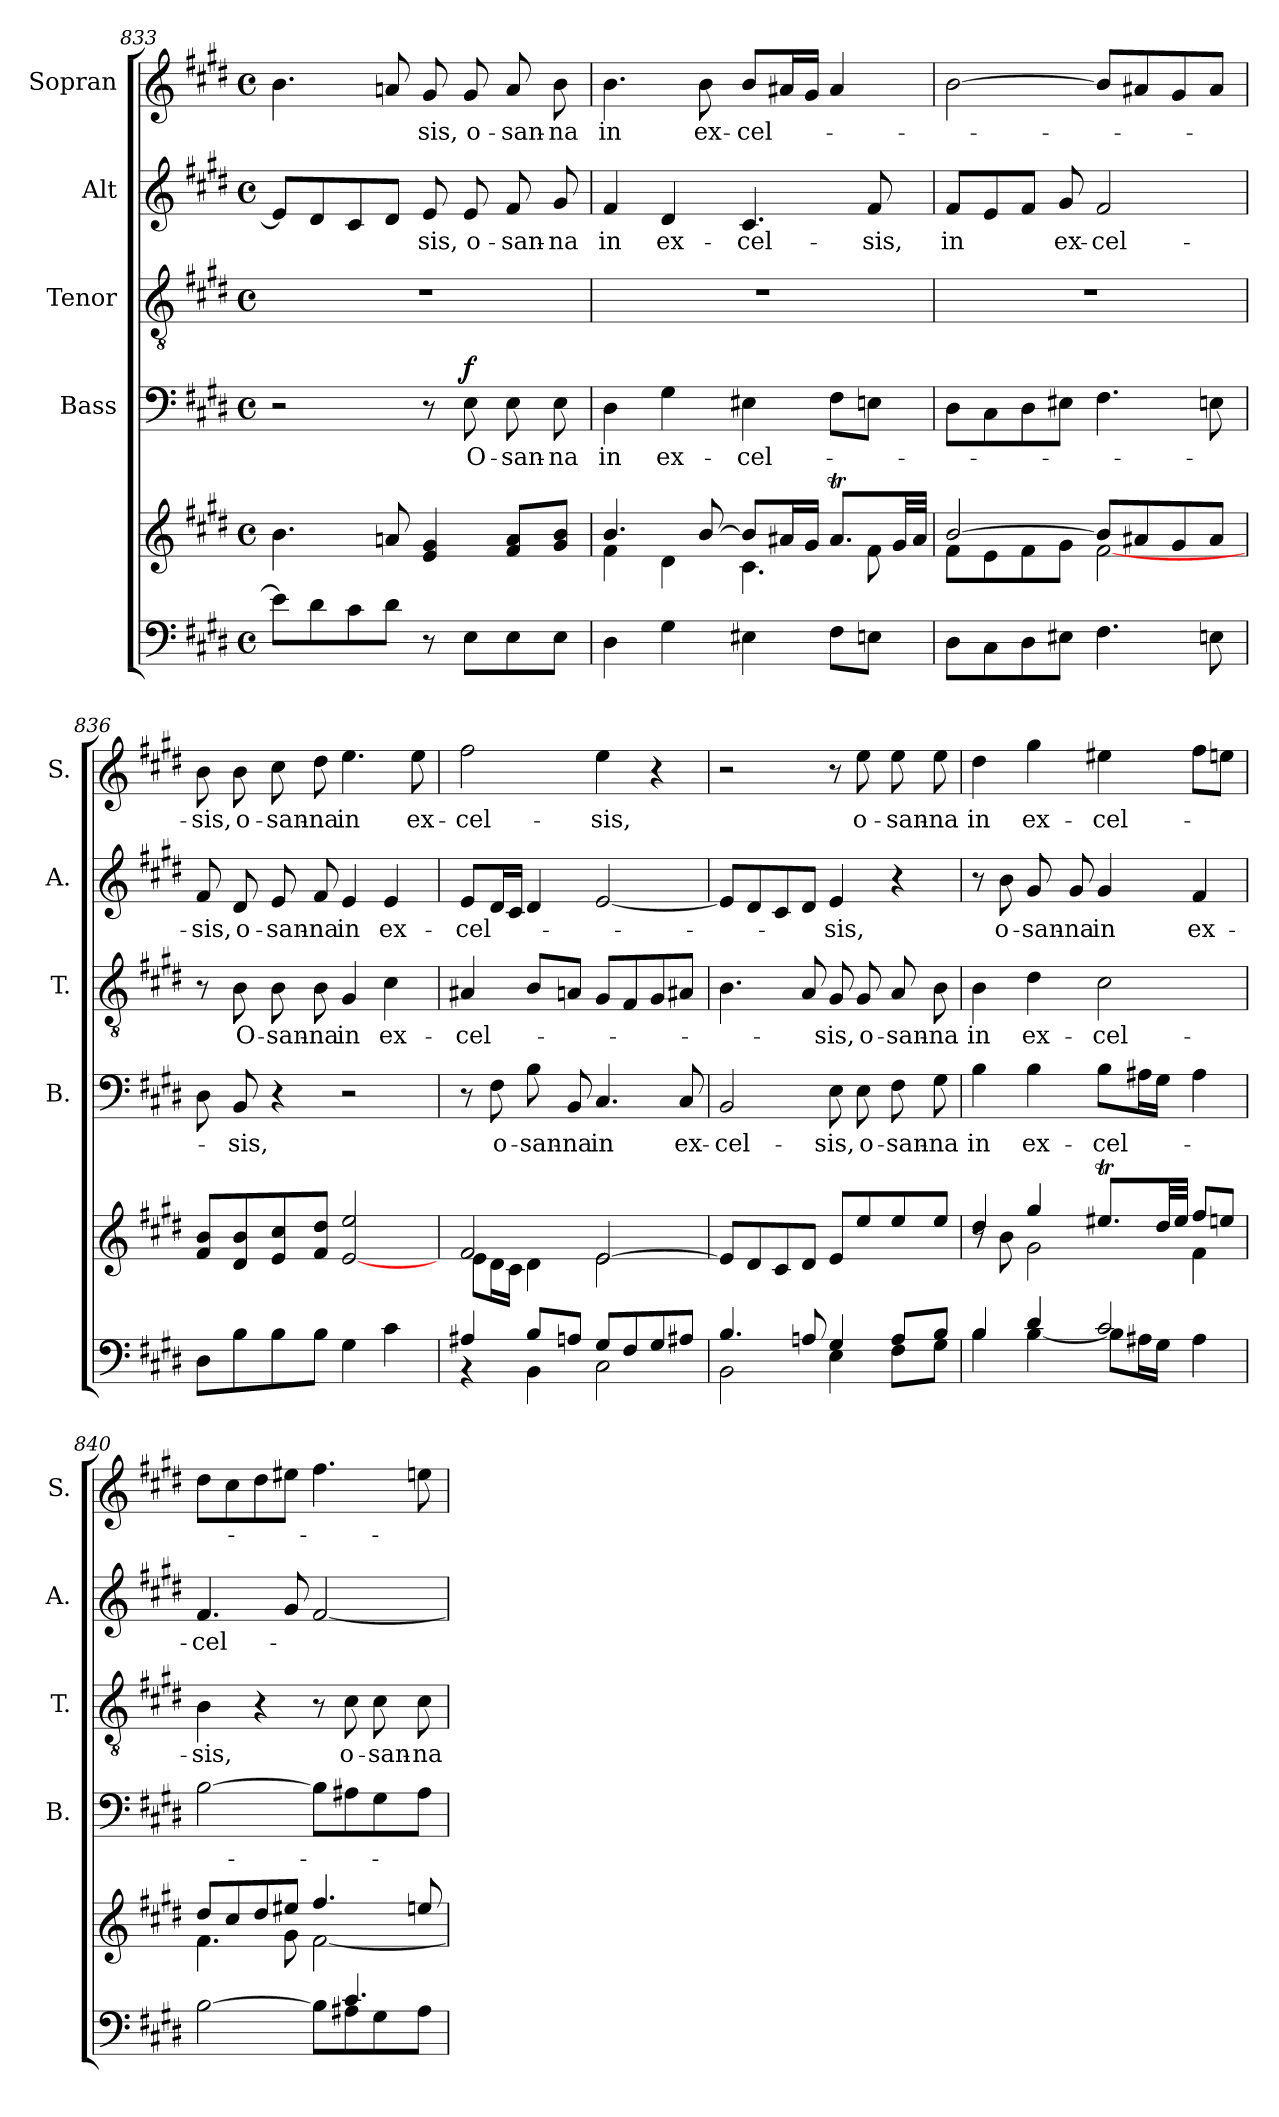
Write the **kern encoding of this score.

**kern	**kern	**kern	**text	**dynam	**kern	**text	**kern	**text	**kern	**text
*part5	*part5	*part4	*part4	*part4	*part3	*part3	*part2	*part2	*part1	*part1
*staff6	*staff5	*staff4	*staff4	*staff4	*staff3	*staff3	*staff2	*staff2	*staff1	*staff1
*	*	*I"Bass	*	*	*I"Tenor	*	*I"Alt	*	*I"Sopran	*
*	*	*I'B.	*	*	*I'T.	*	*I'A.	*	*I'S.	*
*clefF4	*clefG2	*clefF4	*	*	*clefGv2	*	*clefG2	*	*clefG2	*
*k[f#c#g#d#]	*k[f#c#g#d#]	*k[f#c#g#d#]	*	*	*k[f#c#g#d#]	*	*k[f#c#g#d#]	*	*k[f#c#g#d#]	*
*E:	*E:	*E:	*	*	*E:	*	*E:	*	*E:	*
*M4/4	*M4/4	*M4/4	*	*	*M4/4	*	*M4/4	*	*M4/4	*
*met(c)	*met(c)	*met(c)	*	*	*met(c)	*	*met(c)	*	*met(c)	*
=833	=833	=833	=833	=833	=833	=833	=833	=833	=833	=833
8e\L]	4.b\	2r	.	.	1r	.	8e/L]	.	4.b\	.
8d#\	.	.	.	.	.	.	8d#/	.	.	.
8c#\	.	.	.	.	.	.	8c#/	.	.	.
8d#\J	8an/	.	.	.	.	.	8d#/J	.	8an/	.
!	!	!	!	!	!	!	!	!LO:LY:b	!	!LO:LY:b
8r	4e/ 4g#/	8r	.	.	.	.	8e/	-sis,	8g#/	-sis,
!	!	!	!LO:LY:b	!LO:DY:a	!	!	!	!LO:LY:b	!	!LO:LY:b
8E\L	.	8E\	O-	f	.	.	8e/	o-	8g#/	o-
!	!	!	!LO:LY:b	!	!	!	!	!LO:LY:b	!	!LO:LY:b
8E\	8f#/ 8a/L	8E\	-san-	.	.	.	8f#/	-san-	8a/	-san-
!	!	!	!LO:LY:b	!	!	!	!	!LO:LY:b	!	!LO:LY:b
8E\J	8g#/ 8b/J	8E\	-na	.	.	.	8g#/	-na	8b\	-na
=834	=834	=834	=834	=834	=834	=834	=834	=834	=834	=834
*	*^	*	*	*	*	*	*	*	*	*
!	!	!	!	!LO:LY:b	!	!	!	!	!LO:LY:b	!	!LO:LY:b
4D#\	4.b/	4f#\	4D#\	in	.	1r	.	4f#/	in	4.b\	in
!	!	!	!	!LO:LY:b	!	!	!	!	!LO:LY:b	!	!
4G#\	.	4d#\	4G#\	ex-	.	.	.	4d#/	ex-	.	.
!	!	!	!	!	!	!	!	!	!	!	!LO:LY:b
.	[>8b/	.	.	.	.	.	.	.	.	8b\	ex-
!	!	!	!	!LO:LY:b	!	!	!	!	!LO:LY:b	!	!LO:LY:b
4E#X\	8b/L]	4.c#\	4E#X\	-cel-	.	.	.	4.c#/	-cel-	8b/L	-cel-
.	16a#X/L	.	.	.	.	.	.	.	.	16a#X/L	.
.	16g#/JJ	.	.	.	.	.	.	.	.	16g#/JJ	.
8F#\L	8.a#t/L	.	8F#\L	.	.	.	.	.	.	4a#/	.
!	!	!	!	!	!	!	!	!	!LO:LY:b	!	!
8En\J	.	8f#\	8En\J	.	.	.	.	8f#/	-sis,	.	.
.	32g#/LL	.	.	.	.	.	.	.	.	.	.
.	32a#/JJJ	.	.	.	.	.	.	.	.	.	.
!!LO:PB:g=z
=835	=835	=835	=835	=835	=835	=835	=835	=835	=835	=835	=835
!	!	!	!	!	!	!	!	!	!LO:LY:b	!	!
8D#\L	[>2b/	8f#\L	8D#\L	.	.	1r	.	8f#/L	in	[2b\	.
8C#\	.	8e\	8C#\	.	.	.	.	8e/	.	.	.
8D#\	.	8f#\	8D#\	.	.	.	.	8f#/J	.	.	.
!	!	!	!	!	!	!	!	!	!LO:LY:b	!	!
8E#X\J	.	8g#\J	8E#X\J	.	.	.	.	8g#/	ex-	.	.
!	!	!	!	!	!	!	!	!	!LO:LY:b	!	!
4.F#\	8b/L]	[<2f#\	4.F#\	.	.	.	.	2f#/	-cel-	8b/L]	.
.	8a#X/	.	.	.	.	.	.	.	.	8a#X/	.
.	8g#/	.	.	.	.	.	.	.	.	8g#/	.
8En\	8a#/J	.	8En\	.	.	.	.	.	.	8a#/J	.
*	*v	*v	*	*	*	*	*	*	*	*	*
=836	=836	=836	=836	=836	=836	=836	=836	=836	=836	=836
!	!	!	!	!	!	!	!	!LO:LY:b	!	!LO:LY:b
8D#\L	8f#/ 8b/L	8D#\	.	.	8r	.	8f#/	-sis,	8b\	-sis,
!	!	!	!LO:LY:b	!	!	!LO:LY:b	!	!LO:LY:b	!	!LO:LY:b
8B\	8d#/ 8b/	8BB/	-sis,	.	8B\	O-	8d#/	o-	8b\	o-
!	!	!	!	!	!	!LO:LY:b	!	!LO:LY:b	!	!LO:LY:b
8B\	8e/ 8cc#/	4r	.	.	8B\	-san-	8e/	-san-	8cc#\	-san-
!	!	!	!	!	!	!LO:LY:b	!	!LO:LY:b	!	!LO:LY:b
8B\J	8f#/ 8dd#/J	.	.	.	8B\	-na	8f#/	-na	8dd#\	-na
!	!	!	!	!	!	!LO:LY:b	!	!LO:LY:b	!	!LO:LY:b
4G#\	[2e/ 2ee/	2r	.	.	4G#/	in	4e/	in	4.ee\	in
!	!	!	!	!	!	!LO:LY:b	!	!LO:LY:b	!	!
4c#\	.	.	.	.	4c#\	ex-	4e/	ex-	.	.
!	!	!	!	!	!	!	!	!	!	!LO:LY:b
.	.	.	.	.	.	.	.	.	8ee\	ex-
=837	=837	=837	=837	=837	=837	=837	=837	=837	=837	=837
*^	*^	*	*	*	*	*	*	*	*	*
!	!	!	!	!	!	!	!	!LO:LY:b	!	!LO:LY:b	!	!LO:LY:b
4A#X/	4rAA	2f#/	8e\L	8r	.	.	4A#X/	-cel-	8e/L	-cel-	2ff#\	-cel-
!	!	!	!	!	!LO:LY:b	!	!	!	!	!	!	!
.	.	.	16d#\L	8F#\	o-	.	.	.	16d#/L	.	.	.
.	.	.	16c#\JJ	.	.	.	.	.	16c#/JJ	.	.	.
!	!	!	!	!	!LO:LY:b	!	!	!	!	!	!	!
8B/L	4BB\	.	4d#\	8B\	-san-	.	8B/L	.	4d#/	.	.	.
!	!	!	!	!	!LO:LY:b	!	!	!	!	!	!	!
8An/J	.	.	.	8BB/	-na	.	8An/J	.	.	.	.	.
!	!	!	!	!	!LO:LY:b	!	!	!	!	!	!	!LO:LY:b
8G#/L	2C#\	[>2e/	2e\	4.C#/	in	.	8G#/L	.	[2e/	.	4ee\	-sis,
8F#/	.	.	.	.	.	.	8F#/	.	.	.	.	.
8G#/	.	.	.	.	.	.	8G#/	.	.	.	4r	.
!	!	!	!	!	!LO:LY:b	!	!	!	!	!	!	!
8A#X/J	.	.	.	8C#/	ex-	.	8A#X/J	.	.	.	.	.
*	*	*v	*v	*	*	*	*	*	*	*	*	*
=838	=838	=838	=838	=838	=838	=838	=838	=838	=838	=838	=838
!	!	!	!	!LO:LY:b	!	!	!	!	!	!	!
4.B/	2BB\	8e/L]	2BB/	-cel-	.	4.B\	.	8e/L]	.	2r	.
.	.	8d#/	.	.	.	.	.	8d#/	.	.	.
.	.	8c#/	.	.	.	.	.	8c#/	.	.	.
8An/	.	8d#/J	.	.	.	8A/	.	8d#/J	.	.	.
!	!	!	!	!LO:LY:b	!	!	!LO:LY:b	!	!LO:LY:b	!	!
4G#/	4E\	8e/L	8E\	-sis,	.	8G#/	-sis,	4e/	-sis,	8r	.
!	!	!	!	!LO:LY:b	!	!	!LO:LY:b	!	!	!	!LO:LY:b
.	.	8ee/	8E\	o-	.	8G#/	o-	.	.	8ee\	o-
!	!	!	!	!LO:LY:b	!	!	!LO:LY:b	!	!	!	!LO:LY:b
8A/L	8F#\L	8ee/	8F#\	-san-	.	8A/	-san-	4r	.	8ee\	-san-
!	!	!	!	!LO:LY:b	!	!	!LO:LY:b	!	!	!	!LO:LY:b
8B/J	8G#\J	8ee/J	8G#\	-na	.	8B\	-na	.	.	8ee\	-na
!!LO:LB:g=z
=839	=839	=839	=839	=839	=839	=839	=839	=839	=839	=839	=839
*	*	*^	*	*	*	*	*	*	*	*	*
!	!	!	!	!	!LO:LY:b	!	!	!LO:LY:b	!	!	!	!LO:LY:b
4B/	4B\	4dd#/	8ra	4B\	in	.	4B\	in	8r	.	4dd#\	in
!	!	!	!	!	!	!	!	!	!	!LO:LY:b	!	!
.	.	.	8b\	.	.	.	.	.	8b\	o-	.	.
!	!	!	!	!	!LO:LY:b	!	!	!LO:LY:b	!	!LO:LY:b	!	!LO:LY:b
4d#/	[<4B\	4gg#/	2g#\	4B\	ex-	.	4d#\	ex-	8g#/	-san-	4gg#\	ex-
!	!	!	!	!	!	!	!	!	!	!LO:LY:b	!	!
.	.	.	.	.	.	.	.	.	8g#/	-na	.	.
!	!	!	!	!	!LO:LY:b	!	!	!LO:LY:b	!	!LO:LY:b	!	!LO:LY:b
2c#/	8B\L]	8.ee#Xt/L	.	8B\L	-cel-	.	2c#\	-cel-	4g#/	in	4ee#X\	-cel-
.	16A#X\L	.	.	16A#X\L	.	.	.	.	.	.	.	.
.	16G#\JJ	32dd#/LL	.	16G#\JJ	.	.	.	.	.	.	.	.
.	.	32ee#/JJJ	.	.	.	.	.	.	.	.	.	.
!	!	!	!	!	!	!	!	!	!	!LO:LY:b	!	!
.	4A#\	8ff#/L	4f#\	4A#\	.	.	.	.	4f#/	ex-	8ff#\L	.
.	.	8een/J	.	.	.	.	.	.	.	.	8een\J	.
=840	=840	=840	=840	=840	=840	=840	=840	=840	=840	=840	=840	=840
!	!	!	!	!	!	!	!	!LO:LY:b	!	!LO:LY:b	!	!
2ryy	[<2B\	8dd#/L	4.f#\	[2B\	.	.	4B\	-sis,	4.f#/	-cel-	8dd#\L	.
.	.	8cc#/	.	.	.	.	.	.	.	.	8cc#\	.
.	.	8dd#/	.	.	.	.	4r	.	.	.	8dd#\	.
.	.	8ee#X/J	8g#\	.	.	.	.	.	8g#/	.	8ee#X\J	.
8ryy	8B\L]	4.ff#/	[<2f#\	8B\L]	.	.	8r	.	[2f#/	.	4.ff#\	.
!	!	!	!	!	!	!	!	!LO:LY:b	!	!	!	!
4.c#/	8A#X\	.	.	8A#X\	.	.	8c#\	o-	.	.	.	.
!	!	!	!	!	!	!	!	!LO:LY:b	!	!	!	!
.	8G#\	.	.	8G#\	.	.	8c#\	-san-	.	.	.	.
!	!	!	!	!	!	!	!	!LO:LY:b	!	!	!	!
.	8A#\J	8een/	.	8A#\J	.	.	8c#\	-na	.	.	8een\	.
*v	*v	*	*	*	*	*	*	*	*	*	*	*
*	*v	*v	*	*	*	*	*	*	*	*	*
=	=	=	=	=	=	=	=	=	=	=
*-	*-	*-	*-	*-	*-	*-	*-	*-	*-	*-
